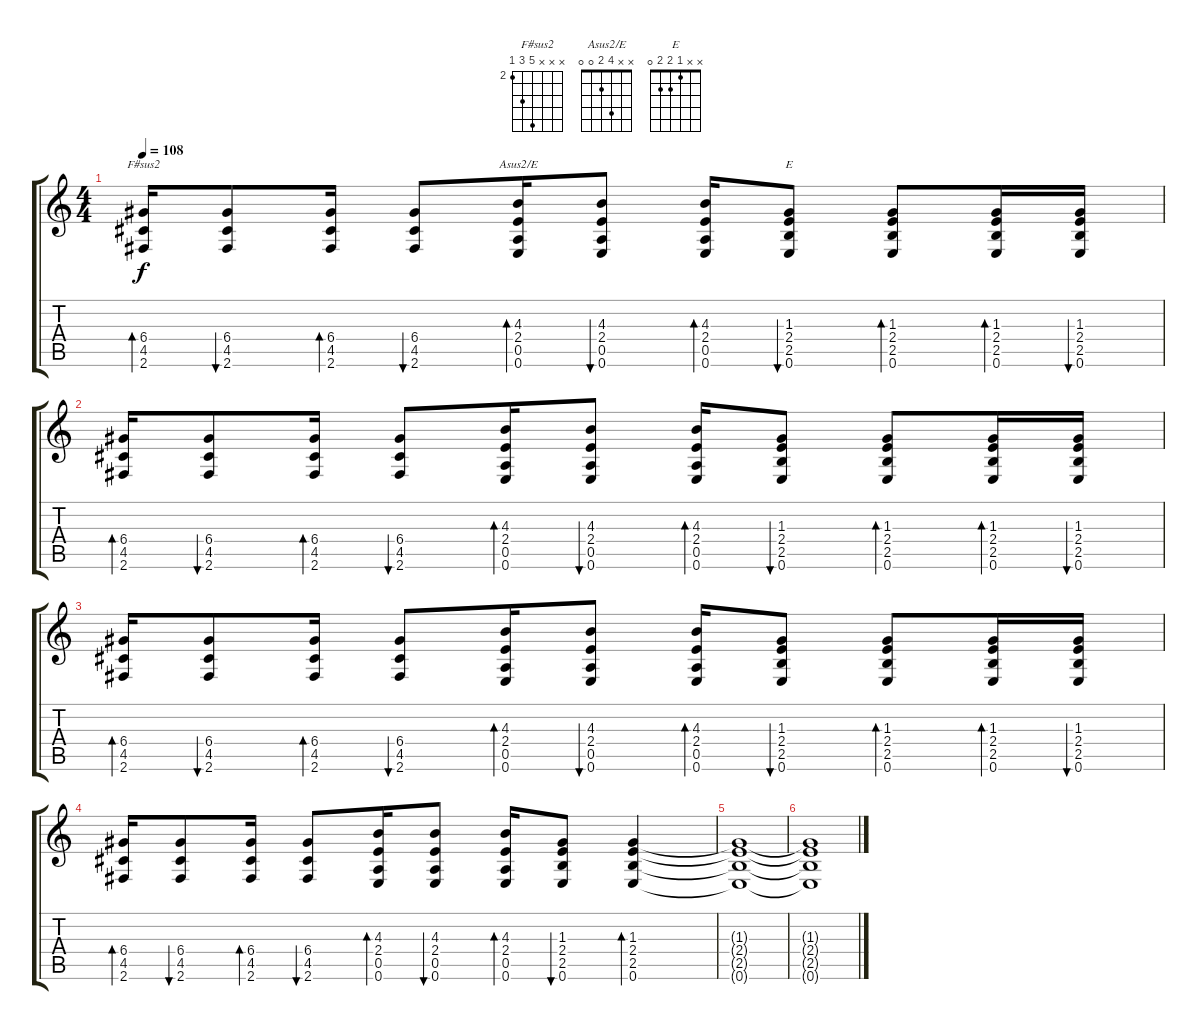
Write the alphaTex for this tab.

\track "" {instrument acousticguitarsteel}
\staff {score tabs}
\tuning (E4 B3 G3 D3 A2 E2) {hide}
\chord ("F#sus2" x x x 6 4 2) {firstfret 2}
\chord ("Asus2/E" x x 4 2 0 0)
\chord ("E" x x 1 2 2 0)
\ts (4 4)
\tempo 108
\clef g2
\ks c
(6.4 4.5 2.6).16{bd 30 ch "F#sus2" dy f} (6.4 4.5 2.6).8{bu 30} (6.4 4.5 2.6).16{bd 30} (6.4 4.5 2.6).8{bu 30} (4.3 2.4 0.5 0.6).16{bd 30 ch "Asus2/E"} (4.3 2.4 0.5 0.6).8{bu 30} (4.3 2.4 0.5 0.6).16{bd 30} (1.3 2.4 2.5 0.6).8{bu 30 ch "E"} (1.3 2.4 2.5 0.6).8{bd 30} (1.3 2.4 2.5 0.6).16{bd 30} (1.3 2.4 2.5 0.6).16{bu 30} |
(6.4 4.5 2.6).16{bd 30} (6.4 4.5 2.6).8{bu 30} (6.4 4.5 2.6).16{bd 30} (6.4 4.5 2.6).8{bu 30} (4.3 2.4 0.5 0.6).16{bd 30} (4.3 2.4 0.5 0.6).8{bu 30} (4.3 2.4 0.5 0.6).16{bd 30} (1.3 2.4 2.5 0.6).8{bu 30} (1.3 2.4 2.5 0.6).8{bd 30} (1.3 2.4 2.5 0.6).16{bd 30} (1.3 2.4 2.5 0.6).16{bu 30} |
(6.4 4.5 2.6).16{bd 30} (6.4 4.5 2.6).8{bu 30} (6.4 4.5 2.6).16{bd 30} (6.4 4.5 2.6).8{bu 30} (4.3 2.4 0.5 0.6).16{bd 30} (4.3 2.4 0.5 0.6).8{bu 30} (4.3 2.4 0.5 0.6).16{bd 30} (1.3 2.4 2.5 0.6).8{bu 30} (1.3 2.4 2.5 0.6).8{bd 30} (1.3 2.4 2.5 0.6).16{bd 30} (1.3 2.4 2.5 0.6).16{bu 30} |
(6.4 4.5 2.6).16{bd 30} (6.4 4.5 2.6).8{bu 30} (6.4 4.5 2.6).16{bd 30} (6.4 4.5 2.6).8{bu 30} (4.3 2.4 0.5 0.6).16{bd 30} (4.3 2.4 0.5 0.6).8{bu 30} (4.3 2.4 0.5 0.6).16{bd 30} (1.3 2.4 2.5 0.6).8{bu 30} (1.3 2.4 2.5 0.6).4{bd 30} |
(1.3{t} 2.4{t} 2.5{t} 0.6{t}).1 |
(1.3{t} 2.4{t} 2.5{t} 0.6{t}).1
